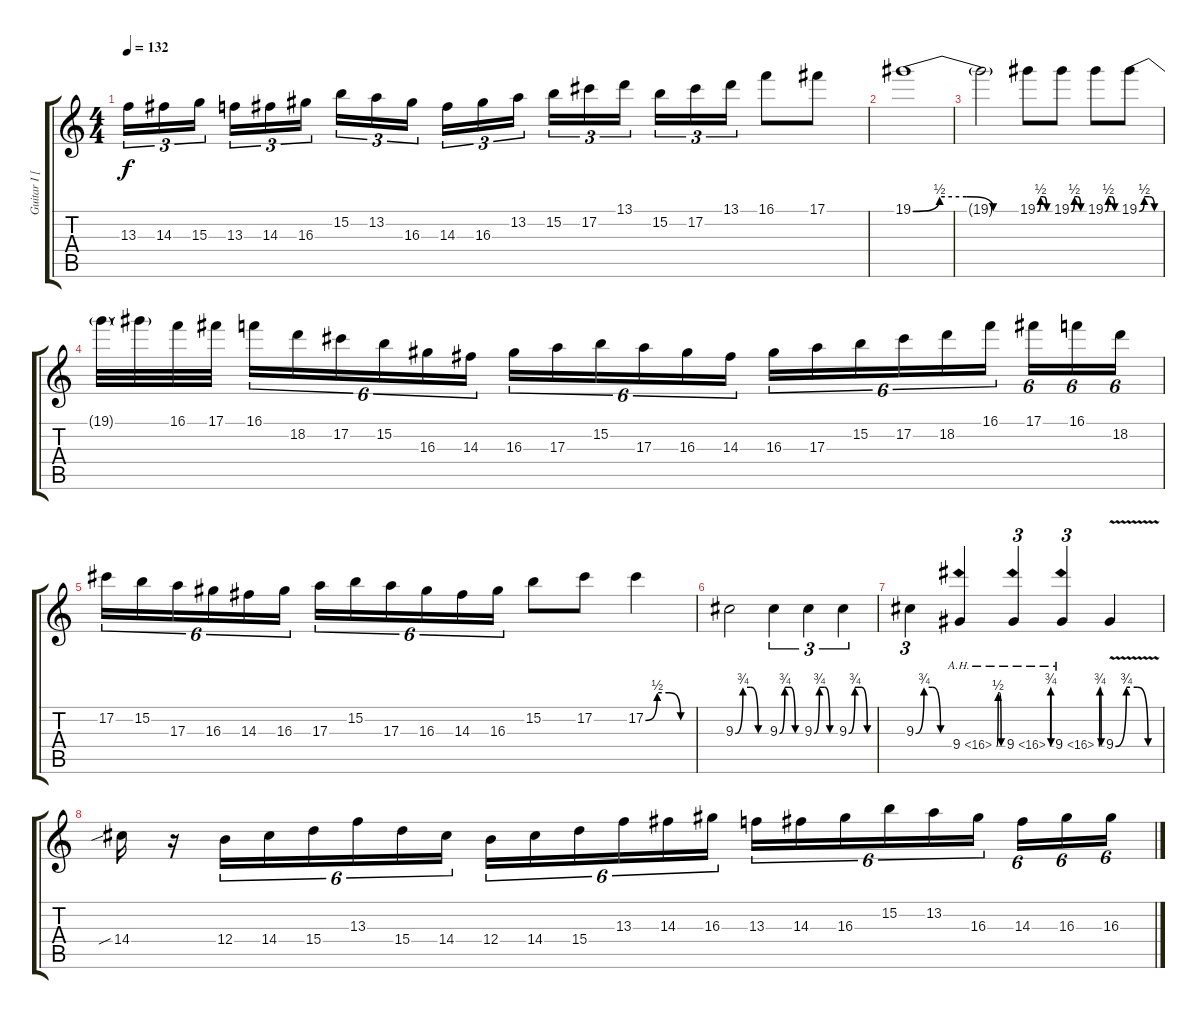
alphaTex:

\track ("Guitar I [Vogg]" "Guitar I [") {instrument distortionguitar}
\staff {score tabs}
\tuning (Db4 Ab3 E3 B2 Gb2 Db2) {hide}
\ts (4 4)
\tempo 132
\clef g2
\ks c
13.3.16{tu (3 2) dy f} 14.3.16{tu (3 2)} 15.3.16{tu (3 2)} 13.3.16{tu (3 2)} 14.3.16{tu (3 2)} 16.3.16{tu (3 2)} 15.2.16{tu (3 2)} 13.2.16{tu (3 2)} 16.3.16{tu (3 2)} 14.3.16{tu (3 2)} 16.3.16{tu (3 2)} 13.2.16{tu (3 2)} 15.2.16{tu (3 2)} 17.2.16{tu (3 2)} 13.1.16{tu (3 2)} 15.2.16{tu (3 2)} 17.2.16{tu (3 2)} 13.1.16{tu (3 2)} 16.1.8 17.1.8 |
19.1{be (custom 0 0 15 2 30 2 45 0 60 0)}.1 |
19.1{t}.2 19.1{be (custom 0 0 15 2 30 2 45 0 60 0)}.8 19.1{be (custom 0 0 15 2 30 2 45 0 60 0)}.8 19.1{be (custom 0 0 15 2 30 2 45 0 60 0)}.8 19.1{be (custom 0 0 15 2 30 2 45 0 60 0)}.8 |
19.1{t}.32 19.1{t}.32 16.1.32 17.1.32 16.1.16{tu (6 4)} 18.2.16{tu (6 4)} 17.2.16{tu (6 4)} 15.2.16{tu (6 4)} 16.3.16{tu (6 4)} 14.3.16{tu (6 4)} 16.3.16{tu (6 4)} 17.3.16{tu (6 4)} 15.2.16{tu (6 4)} 17.3.16{tu (6 4)} 16.3.16{tu (6 4)} 14.3.16{tu (6 4)} 16.3.16{tu (6 4)} 17.3.16{tu (6 4)} 15.2.16{tu (6 4)} 17.2.16{tu (6 4)} 18.2.16{tu (6 4)} 16.1.16{tu (6 4)} 17.1.16{tu (6 4)} 16.1.16{tu (6 4)} 18.2.16{tu (6 4)} |
17.2.16{tu (6 4)} 15.2.16{tu (6 4)} 17.3.16{tu (6 4)} 16.3.16{tu (6 4)} 14.3.16{tu (6 4)} 16.3.16{tu (6 4)} 17.3.16{tu (6 4)} 15.2.16{tu (6 4)} 17.3.16{tu (6 4)} 16.3.16{tu (6 4)} 14.3.16{tu (6 4)} 16.3.16{tu (6 4)} 15.2.8 17.2.8 17.2{be (custom 0 0 15 2 30 2 45 0 60 0)}.4 |
9.3{be (custom 0 0 15 3 30 3 45 0 60 0)}.2 9.3{be (custom 0 0 15 3 30 3 45 0 60 0)}.4{tu (3 2)} 9.3{be (custom 0 0 15 3 30 3 45 0 60 0)}.4{tu (3 2)} 9.3{be (custom 0 0 15 3 30 3 45 0 60 0)}.4{tu (3 2)} |
9.3{be (custom 0 0 15 3 30 3 45 0 60 0)}.4{tu (3 2)} 9.4{be (custom 0 0 15 2 30 2 45 0 60 0) ah 7}.4 9.4{be (custom 0 0 15 3 30 3 45 0 60 0) ah 7}.4{tu (3 2)} 9.4{be (custom 0 0 15 3 30 3 45 0 60 0) ah 7}.4{tu (3 2)} 9.4{be (custom 0 0 15 3 30 3 45 0 60 0) v}.4 |
14.4{sib}.16 r.16 12.4.16{tu (6 4)} 14.4.16{tu (6 4)} 15.4.16{tu (6 4)} 13.3.16{tu (6 4)} 15.4.16{tu (6 4)} 14.4.16{tu (6 4)} 12.4.16{tu (6 4)} 14.4.16{tu (6 4)} 15.4.16{tu (6 4)} 13.3.16{tu (6 4)} 14.3.16{tu (6 4)} 16.3.16{tu (6 4)} 13.3.16{tu (6 4)} 14.3.16{tu (6 4)} 16.3.16{tu (6 4)} 15.2.16{tu (6 4)} 13.2.16{tu (6 4)} 16.3.16{tu (6 4)} 14.3.16{tu (6 4)} 16.3.16{tu (6 4)} 16.3.16{tu (6 4)}
